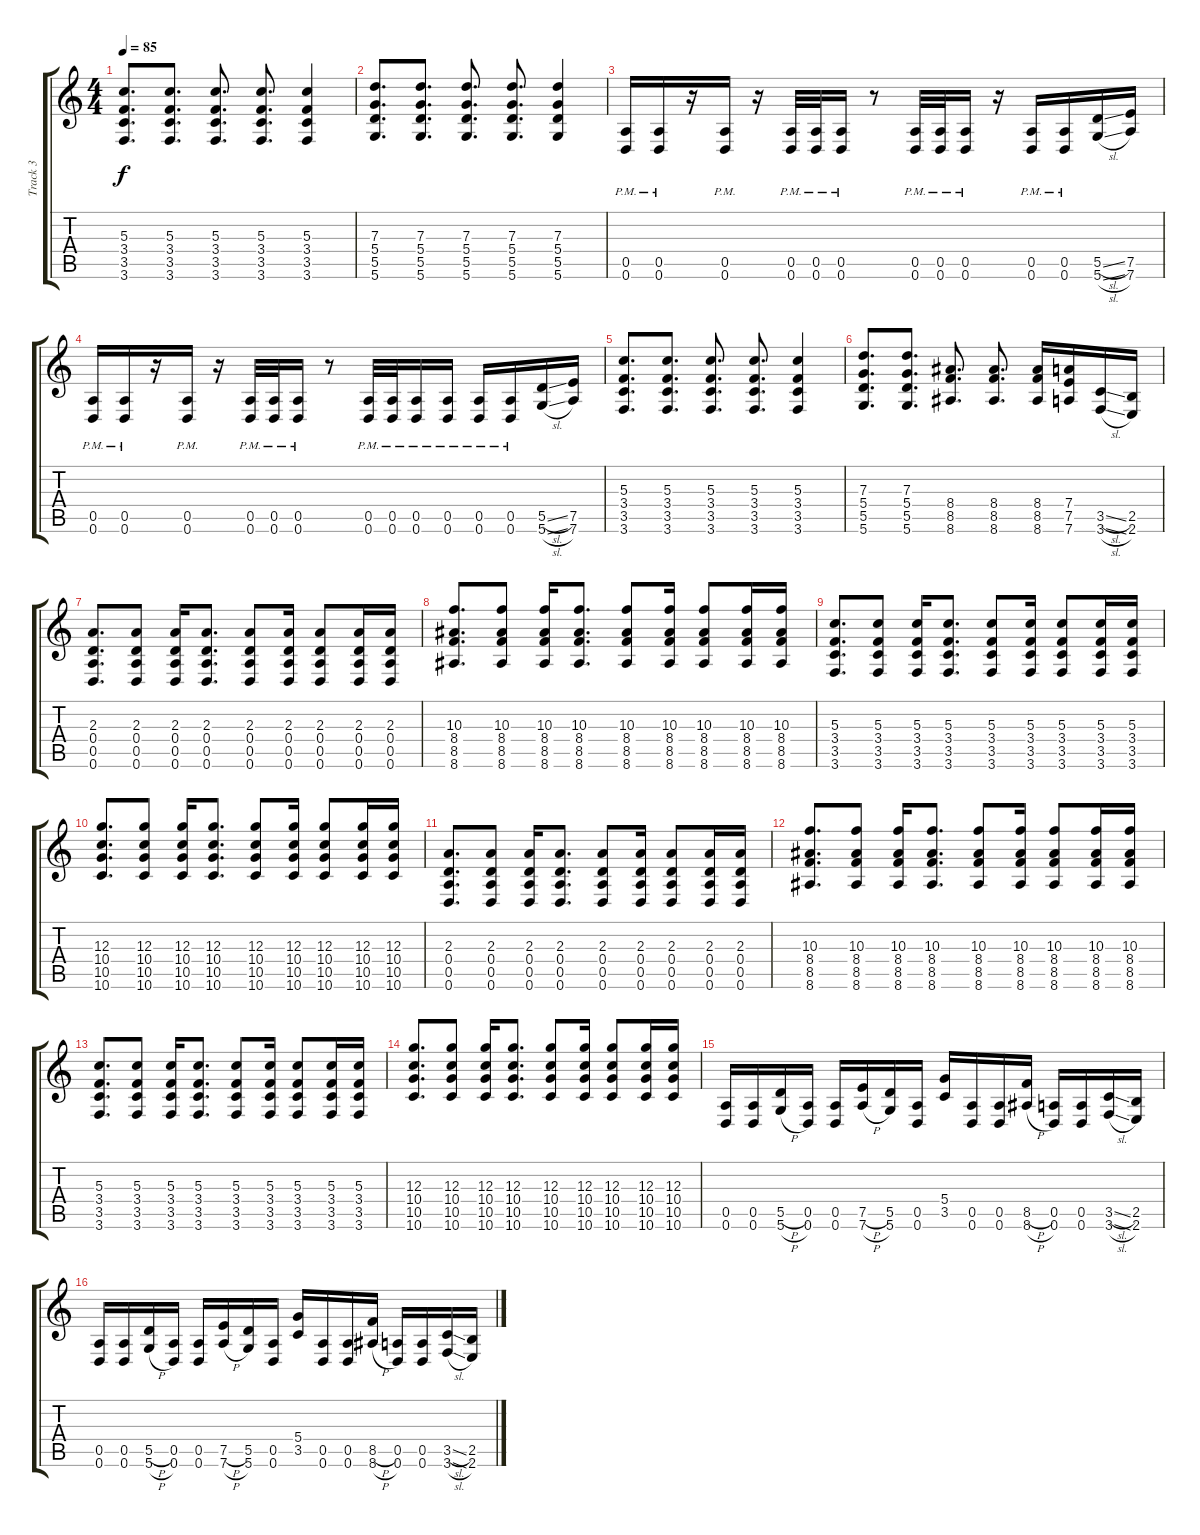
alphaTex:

\track ("Track 3" "Track 3") {instrument distortionguitar}
\staff {score tabs}
\tuning (E4 B3 G3 D3 A2 D2) {hide}
\ts (4 4)
\tempo 85
\clef g2
\ks c
(5.3 3.4 3.5 3.6).8{d dy f} (5.3 3.4 3.5 3.6).8{d} (5.3 3.4 3.5 3.6).8{d} (5.3 3.4 3.5 3.6).8{d} (5.3 3.4 3.5 3.6).4 |
(7.3 5.4 5.5 5.6).8{d} (7.3 5.4 5.5 5.6).8{d} (7.3 5.4 5.5 5.6).8{d} (7.3 5.4 5.5 5.6).8{d} (7.3 5.4 5.5 5.6).4 |
(0.5{pm} 0.6{pm}).16 (0.5{pm} 0.6{pm}).16 r.16 (0.5{pm} 0.6{pm}).16 r.16 (0.5{pm} 0.6{pm}).32 (0.5{pm} 0.6{pm}).32 (0.5{pm} 0.6{pm}).16 r.8 (0.5{pm} 0.6{pm}).32 (0.5{pm} 0.6{pm}).32 (0.5{pm} 0.6{pm}).16 r.16 (0.5{pm} 0.6{pm}).16 (0.5{pm} 0.6{pm}).16 (5.5{sl} 5.6{sl}).16 (7.5 7.6).16 |
(0.5{pm} 0.6{pm}).16 (0.5{pm} 0.6{pm}).16 r.16 (0.5{pm} 0.6{pm}).16 r.16 (0.5{pm} 0.6{pm}).32 (0.5{pm} 0.6{pm}).32 (0.5{pm} 0.6{pm}).16 r.8 (0.5{pm} 0.6{pm}).32 (0.5{pm} 0.6{pm}).32 (0.5{pm} 0.6{pm}).16 (0.5{pm} 0.6{pm}).16 (0.5{pm} 0.6{pm}).16 (0.5{pm} 0.6{pm}).16 (5.5{sl} 5.6{sl}).16 (7.5 7.6).16 |
(5.3 3.4 3.5 3.6).8{d} (5.3 3.4 3.5 3.6).8{d} (5.3 3.4 3.5 3.6).8{d} (5.3 3.4 3.5 3.6).8{d} (5.3 3.4 3.5 3.6).4 |
(7.3 5.4 5.5 5.6).8{d} (7.3 5.4 5.5 5.6).8{d} (8.4 8.5 8.6).8{d} (8.4 8.5 8.6).8{d} (8.4 8.5 8.6).16 (7.4 7.5 7.6).16 (3.5{sl} 3.6{sl}).16 (2.5 2.6).16 |
(2.3 0.4 0.5 0.6).8{d} (2.3 0.4 0.5 0.6).8 (2.3 0.4 0.5 0.6).16 (2.3 0.4 0.5 0.6).8{d} (2.3 0.4 0.5 0.6).8 (2.3 0.4 0.5 0.6).16 (2.3 0.4 0.5 0.6).8 (2.3 0.4 0.5 0.6).16 (2.3 0.4 0.5 0.6).16 |
(10.3 8.4 8.5 8.6).8{d} (10.3 8.4 8.5 8.6).8 (10.3 8.4 8.5 8.6).16 (10.3 8.4 8.5 8.6).8{d} (10.3 8.4 8.5 8.6).8 (10.3 8.4 8.5 8.6).16 (10.3 8.4 8.5 8.6).8 (10.3 8.4 8.5 8.6).16 (10.3 8.4 8.5 8.6).16 |
(5.3 3.4 3.5 3.6).8{d} (5.3 3.4 3.5 3.6).8 (5.3 3.4 3.5 3.6).16 (5.3 3.4 3.5 3.6).8{d} (5.3 3.4 3.5 3.6).8 (5.3 3.4 3.5 3.6).16 (5.3 3.4 3.5 3.6).8 (5.3 3.4 3.5 3.6).16 (5.3 3.4 3.5 3.6).16 |
(12.3 10.4 10.5 10.6).8{d} (12.3 10.4 10.5 10.6).8 (12.3 10.4 10.5 10.6).16 (12.3 10.4 10.5 10.6).8{d} (12.3 10.4 10.5 10.6).8 (12.3 10.4 10.5 10.6).16 (12.3 10.4 10.5 10.6).8 (12.3 10.4 10.5 10.6).16 (12.3 10.4 10.5 10.6).16 |
(2.3 0.4 0.5 0.6).8{d} (2.3 0.4 0.5 0.6).8 (2.3 0.4 0.5 0.6).16 (2.3 0.4 0.5 0.6).8{d} (2.3 0.4 0.5 0.6).8 (2.3 0.4 0.5 0.6).16 (2.3 0.4 0.5 0.6).8 (2.3 0.4 0.5 0.6).16 (2.3 0.4 0.5 0.6).16 |
(10.3 8.4 8.5 8.6).8{d} (10.3 8.4 8.5 8.6).8 (10.3 8.4 8.5 8.6).16 (10.3 8.4 8.5 8.6).8{d} (10.3 8.4 8.5 8.6).8 (10.3 8.4 8.5 8.6).16 (10.3 8.4 8.5 8.6).8 (10.3 8.4 8.5 8.6).16 (10.3 8.4 8.5 8.6).16 |
(5.3 3.4 3.5 3.6).8{d} (5.3 3.4 3.5 3.6).8 (5.3 3.4 3.5 3.6).16 (5.3 3.4 3.5 3.6).8{d} (5.3 3.4 3.5 3.6).8 (5.3 3.4 3.5 3.6).16 (5.3 3.4 3.5 3.6).8 (5.3 3.4 3.5 3.6).16 (5.3 3.4 3.5 3.6).16 |
(12.3 10.4 10.5 10.6).8{d} (12.3 10.4 10.5 10.6).8 (12.3 10.4 10.5 10.6).16 (12.3 10.4 10.5 10.6).8{d} (12.3 10.4 10.5 10.6).8 (12.3 10.4 10.5 10.6).16 (12.3 10.4 10.5 10.6).8 (12.3 10.4 10.5 10.6).16 (12.3 10.4 10.5 10.6).16 |
(0.5 0.6).16 (0.5 0.6).16 (5.5{h} 5.6{h}).16 (0.5 0.6).16 (0.5 0.6).16 (7.5{h} 7.6{h}).16 (5.5 5.6).16 (0.5 0.6).16 (5.4 3.5).16 (0.5 0.6).16 (0.5 0.6).16 (8.5{h} 8.6{h}).16 (0.5 0.6).16 (0.5 0.6).16 (3.5{sl} 3.6{sl}).16 (2.5 2.6).16 |
(0.5 0.6).16 (0.5 0.6).16 (5.5{h} 5.6{h}).16 (0.5 0.6).16 (0.5 0.6).16 (7.5{h} 7.6{h}).16 (5.5 5.6).16 (0.5 0.6).16 (5.4 3.5).16 (0.5 0.6).16 (0.5 0.6).16 (8.5{h} 8.6{h}).16 (0.5 0.6).16 (0.5 0.6).16 (3.5{sl} 3.6{sl}).16 (2.5 2.6).16
